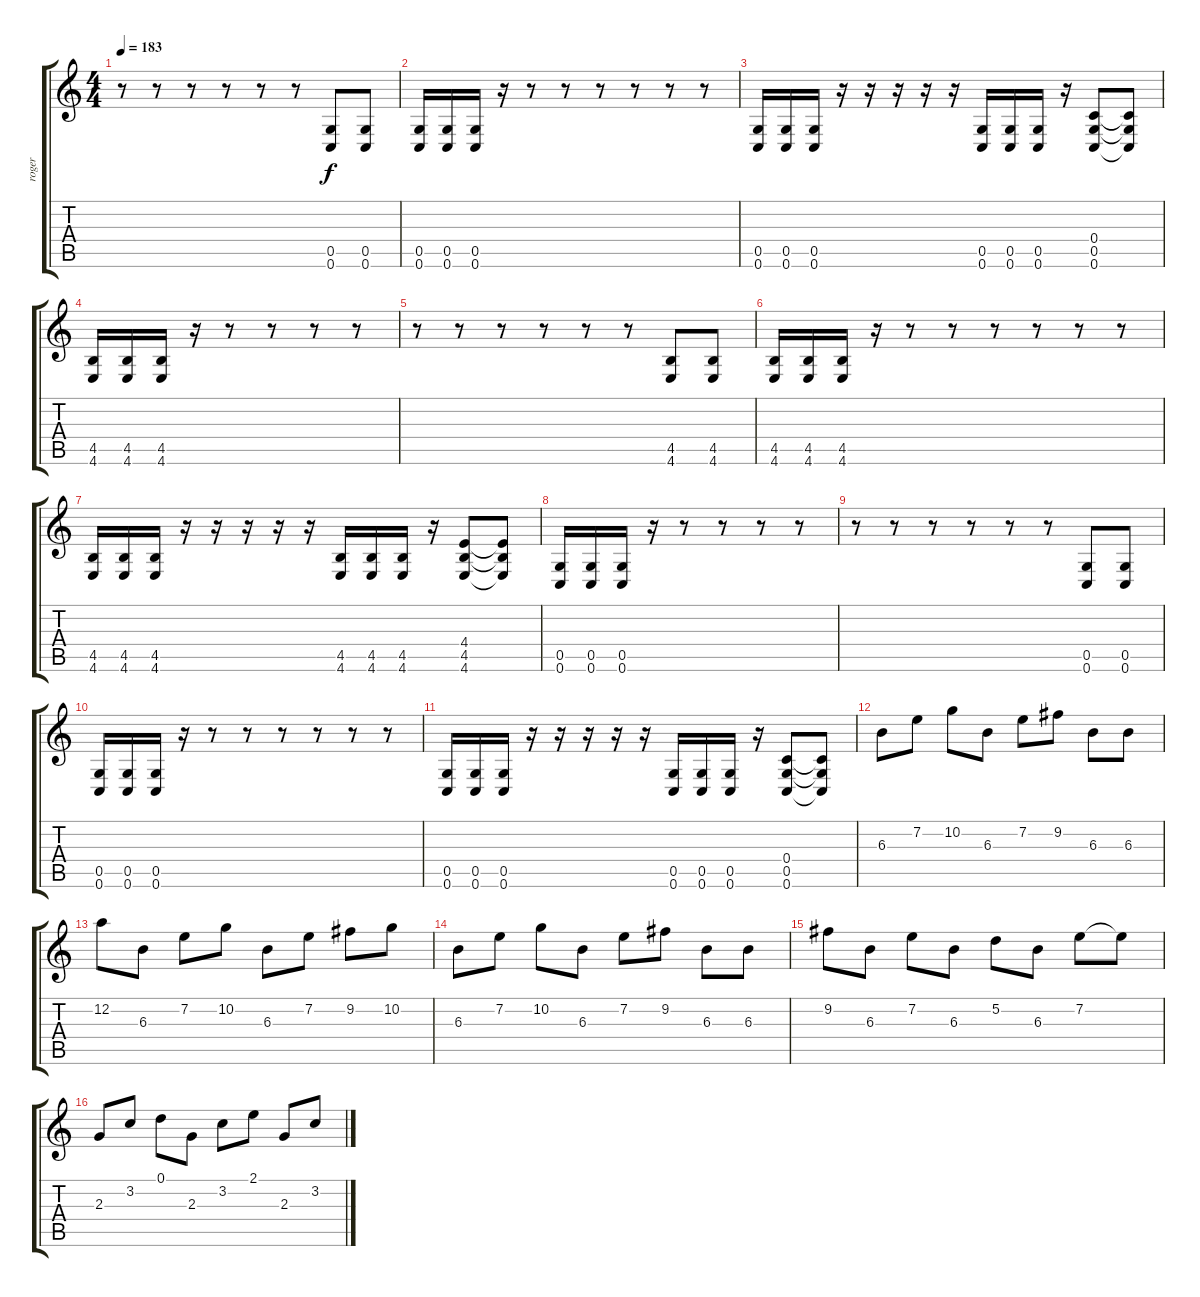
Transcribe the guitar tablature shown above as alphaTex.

\track ("roger" "roger") {instrument overdrivenguitar}
\staff {score tabs}
\tuning (D4 A3 F3 C3 G2 C2) {hide}
\ts (4 4)
\tempo 183
\clef g2
\ks c
r.8{dy f} r.8 r.8 r.8 r.8 r.8 (0.5 0.6).8 (0.5 0.6).8 |
(0.5 0.6).16 (0.5 0.6).16 (0.5 0.6).16 r.16 r.8 r.8 r.8 r.8 r.8 r.8 |
(0.5 0.6).16 (0.5 0.6).16 (0.5 0.6).16 r.16 r.16 r.16 r.16 r.16 (0.5 0.6).16 (0.5 0.6).16 (0.5 0.6).16 r.16 (0.4 0.5 0.6).8 (0.4{t} 0.5{t} 0.6{t}).8 |
(4.5 4.6).16 (4.5 4.6).16 (4.5 4.6).16 r.16 r.8 r.8 r.8 r.8 |
r.8 r.8 r.8 r.8 r.8 r.8 (4.5 4.6).8 (4.5 4.6).8 |
(4.5 4.6).16 (4.5 4.6).16 (4.5 4.6).16 r.16 r.8 r.8 r.8 r.8 r.8 r.8 |
(4.5 4.6).16 (4.5 4.6).16 (4.5 4.6).16 r.16 r.16 r.16 r.16 r.16 (4.5 4.6).16 (4.5 4.6).16 (4.5 4.6).16 r.16 (4.4 4.5 4.6).8 (4.4{t} 4.5{t} 4.6{t}).8 |
(0.5 0.6).16 (0.5 0.6).16 (0.5 0.6).16 r.16 r.8 r.8 r.8 r.8 |
r.8 r.8 r.8 r.8 r.8 r.8 (0.5 0.6).8 (0.5 0.6).8 |
(0.5 0.6).16 (0.5 0.6).16 (0.5 0.6).16 r.16 r.8 r.8 r.8 r.8 r.8 r.8 |
(0.5 0.6).16 (0.5 0.6).16 (0.5 0.6).16 r.16 r.16 r.16 r.16 r.16 (0.5 0.6).16 (0.5 0.6).16 (0.5 0.6).16 r.16 (0.4 0.5 0.6).8 (0.4{t} 0.5{t} 0.6{t}).8 |
6.3.8 7.2.8 10.2.8 6.3.8 7.2.8 9.2.8 6.3.8 6.3.8 |
12.2.8 6.3.8 7.2.8 10.2.8 6.3.8 7.2.8 9.2.8 10.2.8 |
6.3.8 7.2.8 10.2.8 6.3.8 7.2.8 9.2.8 6.3.8 6.3.8 |
9.2.8 6.3.8 7.2.8 6.3.8 5.2.8 6.3.8 7.2.8 7.2{t}.8 |
2.3.8 3.2.8 0.1.8 2.3.8 3.2.8 2.1.8 2.3.8 3.2.8
